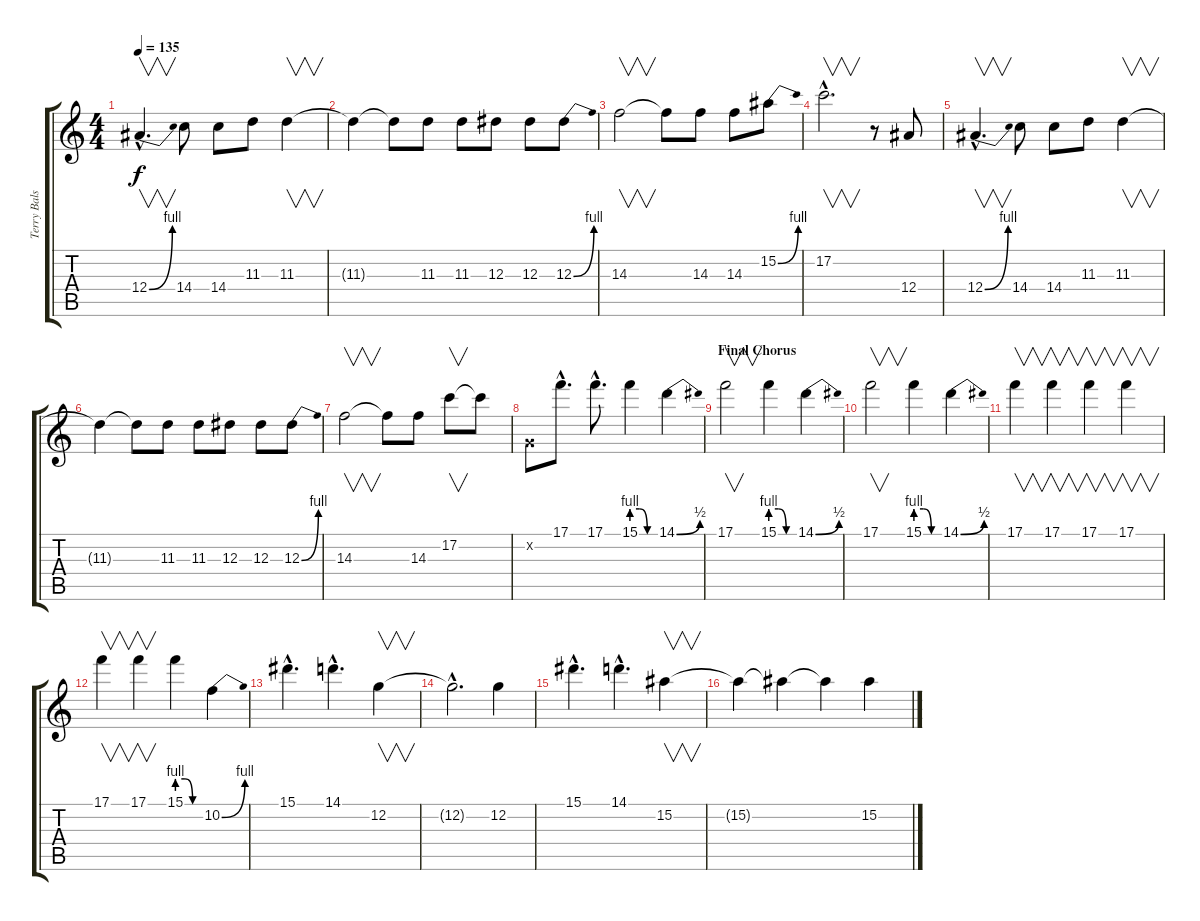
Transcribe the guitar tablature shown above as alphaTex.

\track ("Terry Balsamo (Main Guitar)" "Terry Bals") {instrument distortionguitar}
\staff {score tabs}
\tuning (C4 G3 Eb3 Bb2 F2 C2) {hide}
\ts (4 4)
\tempo 135
\clef g2
\ks c
12.4{be (bend 0 0 60 4) hac}.4{v d dy f} 14.4.8 14.4.8 11.3.8 11.3.4{v} |
11.3{t}.4 11.3{t}.8 11.3.8 11.3.8 12.3.8 12.3.8 12.3{be (bend 0 0 60 4)}.8 |
14.3.2{v} 14.3{t}.8 14.3.8 14.3.8 15.2{be (bend 0 0 60 4)}.8 |
17.2{hac}.2{v d} r.8 12.4.8 |
12.4{be (bend 0 0 60 4) hac}.4{v d} 14.4.8 14.4.8 11.3.8 11.3.4{v} |
11.3{t}.4 11.3{t}.8 11.3.8 11.3.8 12.3.8 12.3.8 12.3{be (bend 0 0 60 4)}.8 |
14.3.2{v} 14.3{t}.8 14.3.8 17.2.8{v} 17.2{t}.8 |
0.2{x}.8 17.1{hac}.8{d} 17.1{hac}.8{d} 15.1{be (custom 0 4 20 4 40 0 60 0)}.4 14.1{be (bend 0 0 60 2)}.4 |
\section ("" "Final Chorus")
17.1.2{v} 15.1{be (custom 0 4 20 4 40 0 60 0)}.4 14.1{be (bend 0 0 60 2)}.4 |
17.1.2{v} 15.1{be (custom 0 4 20 4 40 0 60 0)}.4 14.1{be (bend 0 0 60 2)}.4 |
17.1.4{v} 17.1.4{v} 17.1.4{v} 17.1.4{v} |
17.1.4{v} 17.1.4{v} 15.1{be (custom 0 4 20 4 40 0 60 0)}.4 10.2{be (bend 0 0 60 4)}.4 |
15.1{hac}.4{d} 14.1{hac}.4{d} 12.2.4{v} |
12.2{hac t}.2{d} 12.2.4 |
15.1{hac}.4{d} 14.1{hac}.4{d} 15.2.4{v} |
15.2{t}.4 15.2{t}.4 15.2{t}.4 15.2.4
